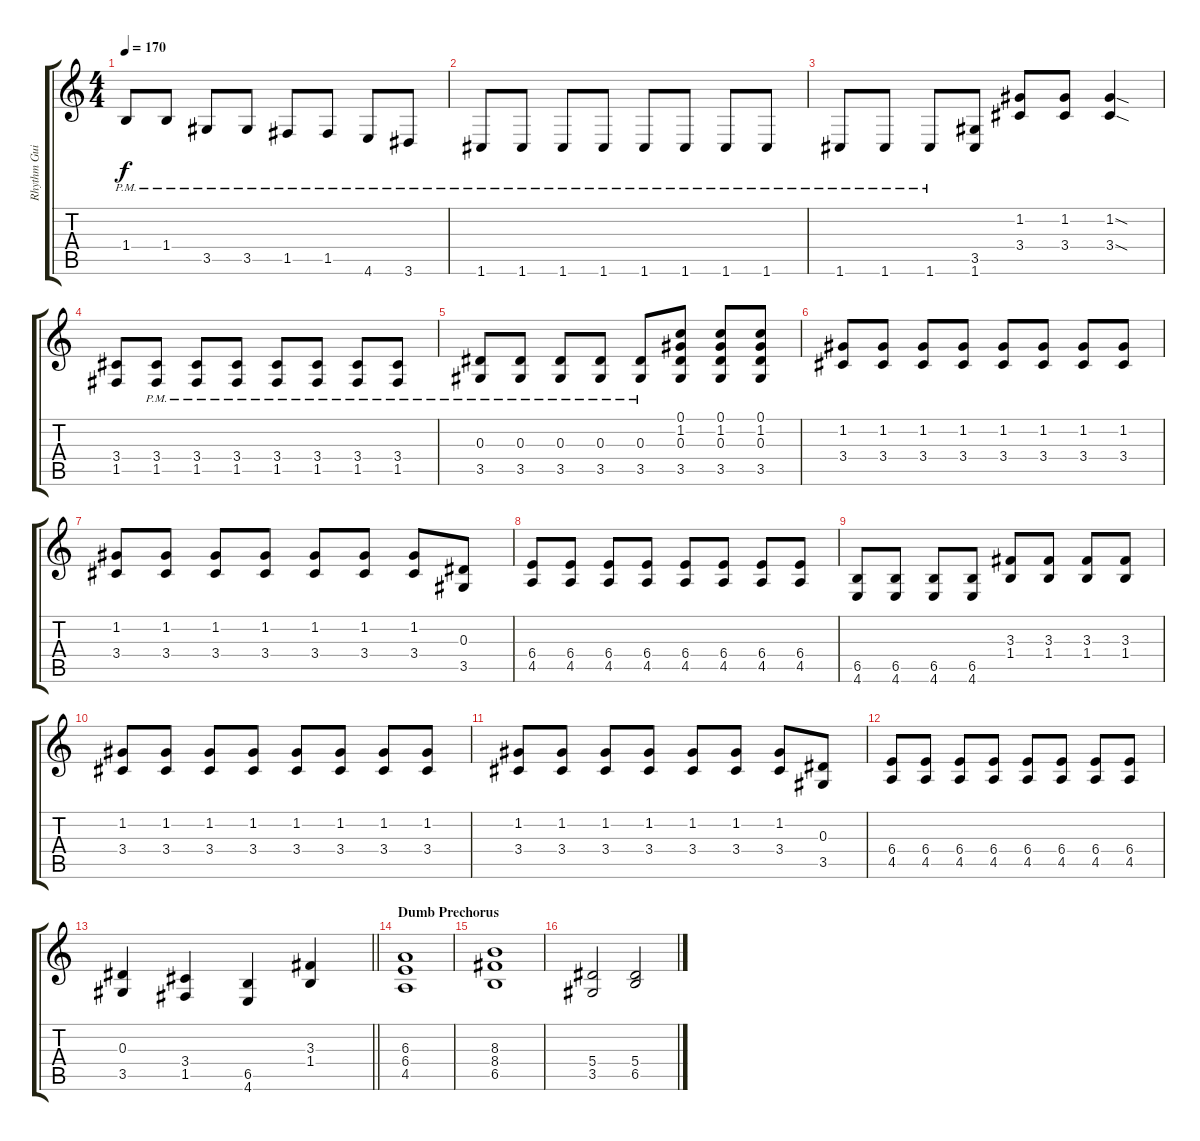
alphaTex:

\track ("Rhythm Guitar" "Rhythm Gui") {instrument distortionguitar}
\staff {score tabs}
\tuning (C4 G3 Eb3 Bb2 F2 C2) {hide}
\ts (4 4)
\tempo 170
\clef g2
\ks c
1.4{pm}.8{dy f} 1.4{pm}.8 3.5{pm}.8 3.5{pm}.8 1.5{pm}.8 1.5{pm}.8 4.6{pm}.8 3.6{pm}.8 |
1.6{pm}.8 1.6{pm}.8 1.6{pm}.8 1.6{pm}.8 1.6{pm}.8 1.6{pm}.8 1.6{pm}.8 1.6{pm}.8 |
1.6{pm}.8 1.6{pm}.8 1.6{pm}.8 (3.5 1.6).8 (1.2 3.4).8 (1.2 3.4).8 (1.2{sod} 3.4{sod}).4 |
(3.4 1.5).8 (3.4{pm} 1.5{pm}).8 (3.4{pm} 1.5{pm}).8 (3.4{pm} 1.5{pm}).8 (3.4{pm} 1.5{pm}).8 (3.4{pm} 1.5{pm}).8 (3.4{pm} 1.5{pm}).8 (3.4{pm} 1.5{pm}).8 |
(0.3{pm} 3.5{pm}).8 (0.3{pm} 3.5{pm}).8 (0.3{pm} 3.5{pm}).8 (0.3{pm} 3.5{pm}).8 (0.3{pm} 3.5{pm}).8 (0.1 1.2 0.3 3.5).8 (0.1 1.2 0.3 3.5).8 (0.1 1.2 0.3 3.5).8 |
(1.2 3.4).8 (1.2 3.4).8 (1.2 3.4).8 (1.2 3.4).8 (1.2 3.4).8 (1.2 3.4).8 (1.2 3.4).8 (1.2 3.4).8 |
(1.2 3.4).8 (1.2 3.4).8 (1.2 3.4).8 (1.2 3.4).8 (1.2 3.4).8 (1.2 3.4).8 (1.2 3.4).8 (0.3 3.5).8 |
(6.4 4.5).8 (6.4 4.5).8 (6.4 4.5).8 (6.4 4.5).8 (6.4 4.5).8 (6.4 4.5).8 (6.4 4.5).8 (6.4 4.5).8 |
(6.5 4.6).8 (6.5 4.6).8 (6.5 4.6).8 (6.5 4.6).8 (3.3 1.4).8 (3.3 1.4).8 (3.3 1.4).8 (3.3 1.4).8 |
(1.2 3.4).8 (1.2 3.4).8 (1.2 3.4).8 (1.2 3.4).8 (1.2 3.4).8 (1.2 3.4).8 (1.2 3.4).8 (1.2 3.4).8 |
(1.2 3.4).8 (1.2 3.4).8 (1.2 3.4).8 (1.2 3.4).8 (1.2 3.4).8 (1.2 3.4).8 (1.2 3.4).8 (0.3 3.5).8 |
(6.4 4.5).8 (6.4 4.5).8 (6.4 4.5).8 (6.4 4.5).8 (6.4 4.5).8 (6.4 4.5).8 (6.4 4.5).8 (6.4 4.5).8 |
\barLineRight lightlight
(0.3 3.5).4 (3.4 1.5).4 (6.5 4.6).4 (3.3 1.4).4 |
\section ("" "Dumb Prechorus")
(6.3 6.4 4.5).1 |
(8.3 8.4 6.5).1 |
(5.4 3.5).2 (5.4 6.5).2
